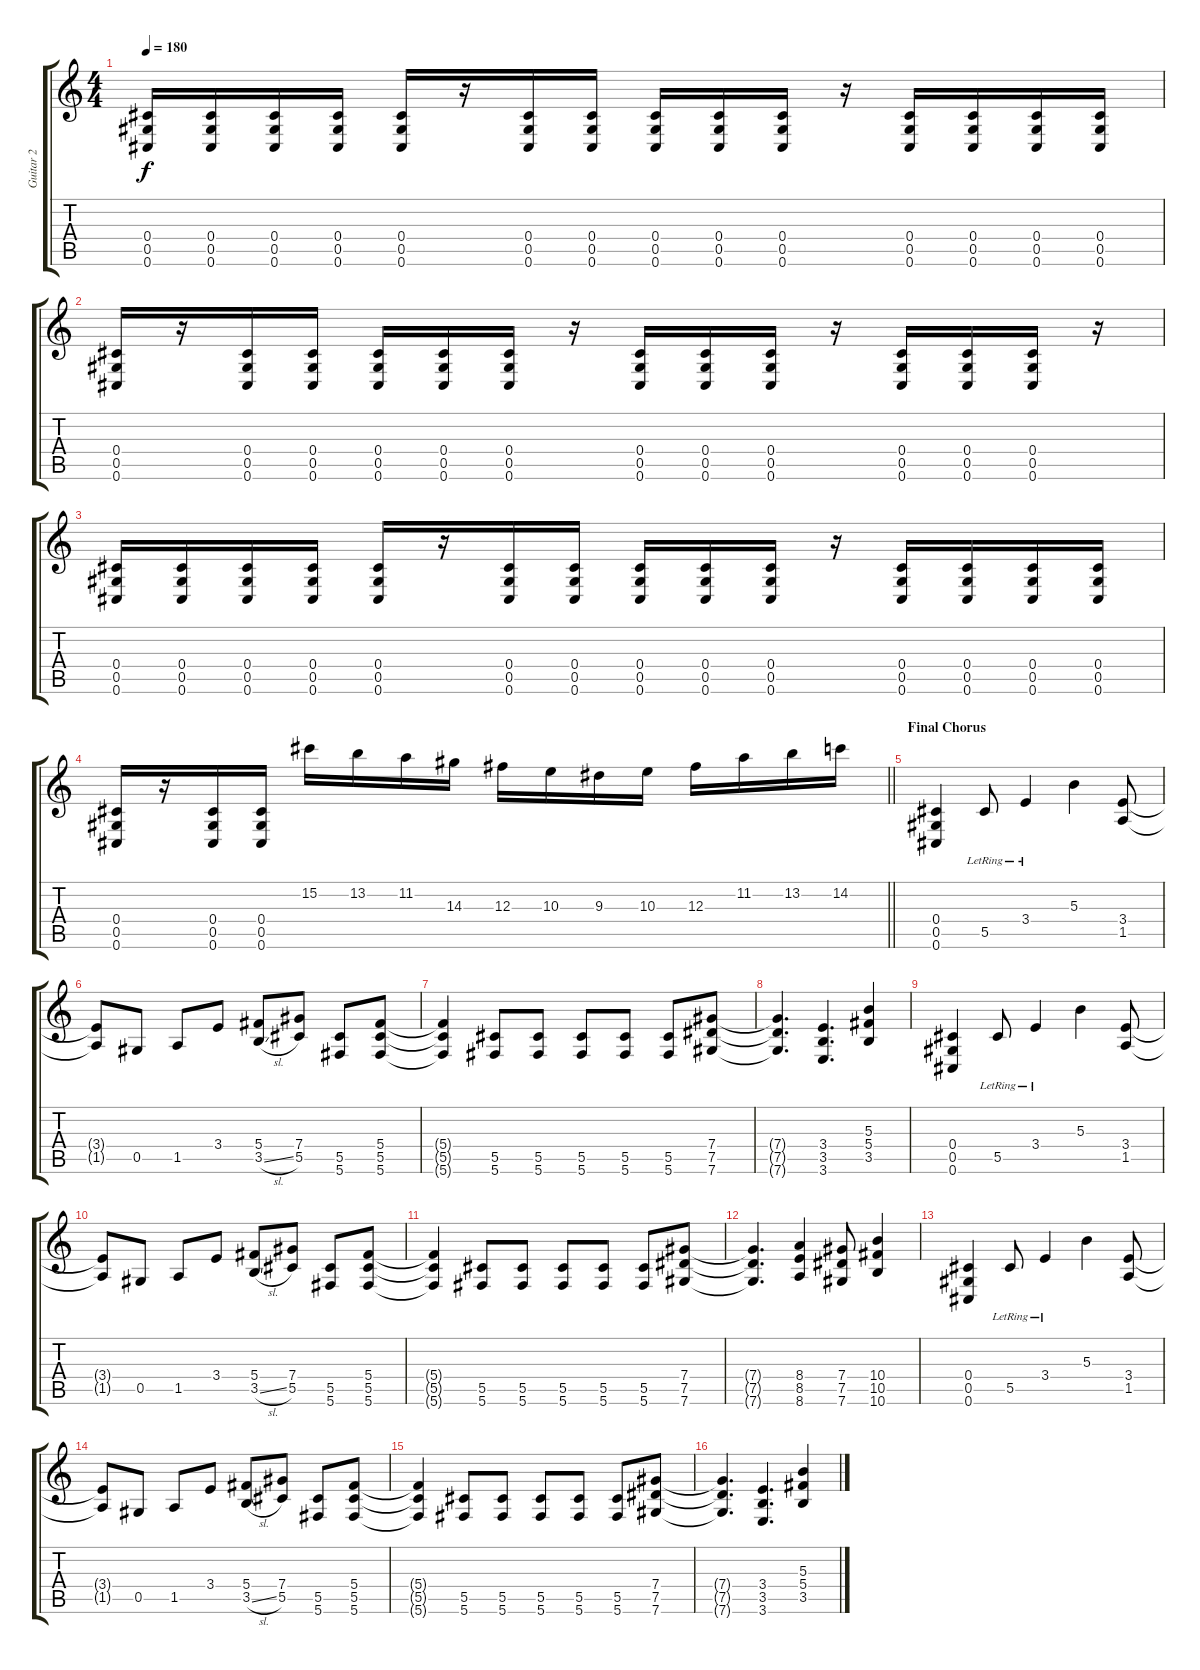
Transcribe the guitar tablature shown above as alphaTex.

\track ("Guitar 2" "Guitar 2") {instrument distortionguitar}
\staff {score tabs}
\tuning (E4 Bb3 Gb3 Db3 Ab2 Db2) {hide}
\ts (4 4)
\tempo 180
\clef g2
\ks c
(0.4 0.5 0.6).16{dy f} (0.4 0.5 0.6).16 (0.4 0.5 0.6).16 (0.4 0.5 0.6).16 (0.4 0.5 0.6).16 r.16 (0.4 0.5 0.6).16 (0.4 0.5 0.6).16 (0.4 0.5 0.6).16 (0.4 0.5 0.6).16 (0.4 0.5 0.6).16 r.16 (0.4 0.5 0.6).16 (0.4 0.5 0.6).16 (0.4 0.5 0.6).16 (0.4 0.5 0.6).16 |
(0.4 0.5 0.6).16 r.16 (0.4 0.5 0.6).16 (0.4 0.5 0.6).16 (0.4 0.5 0.6).16 (0.4 0.5 0.6).16 (0.4 0.5 0.6).16 r.16 (0.4 0.5 0.6).16 (0.4 0.5 0.6).16 (0.4 0.5 0.6).16 r.16 (0.4 0.5 0.6).16 (0.4 0.5 0.6).16 (0.4 0.5 0.6).16 r.16 |
(0.4 0.5 0.6).16 (0.4 0.5 0.6).16 (0.4 0.5 0.6).16 (0.4 0.5 0.6).16 (0.4 0.5 0.6).16 r.16 (0.4 0.5 0.6).16 (0.4 0.5 0.6).16 (0.4 0.5 0.6).16 (0.4 0.5 0.6).16 (0.4 0.5 0.6).16 r.16 (0.4 0.5 0.6).16 (0.4 0.5 0.6).16 (0.4 0.5 0.6).16 (0.4 0.5 0.6).16 |
\barLineRight lightlight
(0.4 0.5 0.6).16 r.16 (0.4 0.5 0.6).16 (0.4 0.5 0.6).16 15.2.16{volume 16} 13.2.16 11.2.16 14.3.16 12.3.16 10.3.16 9.3.16 10.3.16 12.3.16 11.2.16 13.2.16 14.2.16 |
\section ("" "Final Chorus")
(0.4 0.5 0.6).4{volume 13} 5.5{lr}.8 3.4{lr}.4 5.3.4 (3.4 1.5).8 |
(3.4{t} 1.5{t}).8 0.5.8 1.5.8 3.4.8 (5.4 3.5{sl}).8 (7.4 5.5).8 (5.5 5.6).8 (5.4 5.5 5.6).8 |
(5.4{t} 5.5{t} 5.6{t}).4 (5.5 5.6).8 (5.5 5.6).8 (5.5 5.6).8 (5.5 5.6).8 (5.5 5.6).8 (7.4 7.5 7.6).8 |
(7.4{t} 7.5{t} 7.6{t}).4{d} (3.4 3.5 3.6).4{d} (5.3 5.4 3.5).4 |
(0.4 0.5 0.6).4 5.5{lr}.8 3.4{lr}.4 5.3.4 (3.4 1.5).8 |
(3.4{t} 1.5{t}).8 0.5.8 1.5.8 3.4.8 (5.4 3.5{sl}).8 (7.4 5.5).8 (5.5 5.6).8 (5.4 5.5 5.6).8 |
(5.4{t} 5.5{t} 5.6{t}).4 (5.5 5.6).8 (5.5 5.6).8 (5.5 5.6).8 (5.5 5.6).8 (5.5 5.6).8 (7.4 7.5 7.6).8 |
(7.4{t} 7.5{t} 7.6{t}).4{d} (8.4 8.5 8.6).4 (7.4 7.5 7.6).8 (10.4 10.5 10.6).4 |
(0.4 0.5 0.6).4 5.5{lr}.8 3.4{lr}.4 5.3.4 (3.4 1.5).8 |
(3.4{t} 1.5{t}).8 0.5.8 1.5.8 3.4.8 (5.4 3.5{sl}).8 (7.4 5.5).8 (5.5 5.6).8 (5.4 5.5 5.6).8 |
(5.4{t} 5.5{t} 5.6{t}).4 (5.5 5.6).8 (5.5 5.6).8 (5.5 5.6).8 (5.5 5.6).8 (5.5 5.6).8 (7.4 7.5 7.6).8 |
(7.4{t} 7.5{t} 7.6{t}).4{d} (3.4 3.5 3.6).4{d} (5.3 5.4 3.5).4
